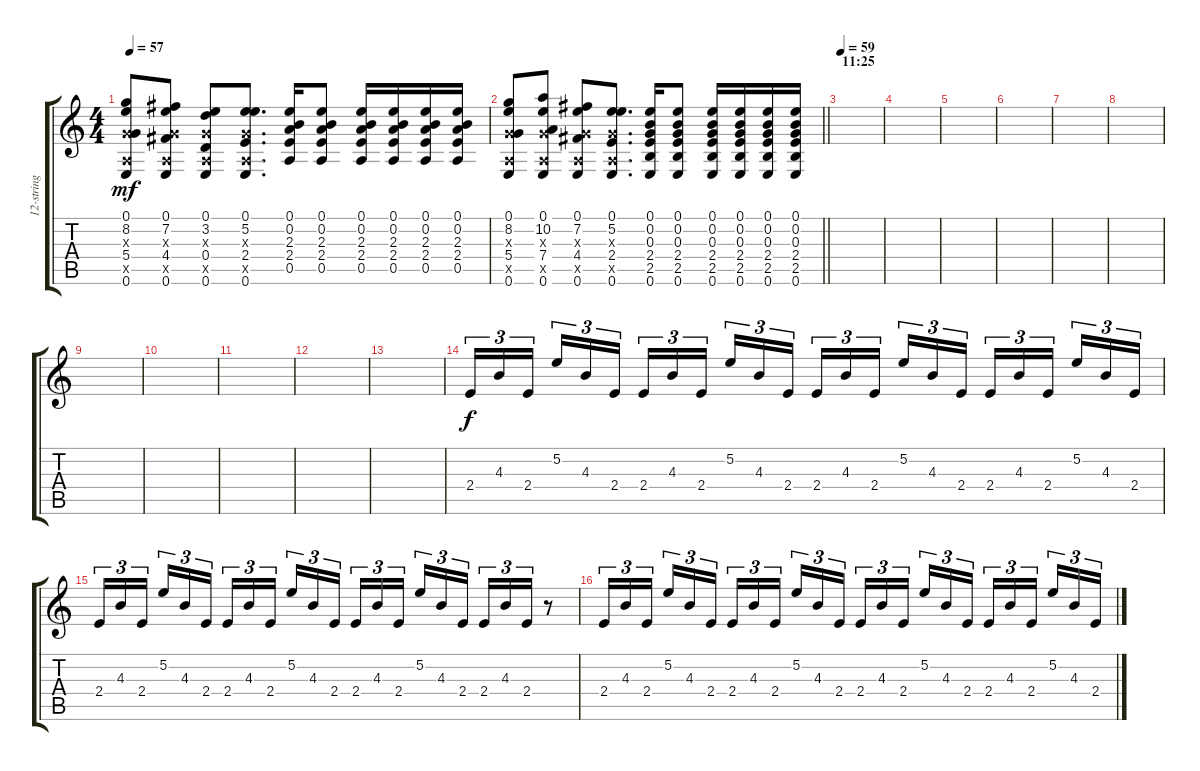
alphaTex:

\track ("12-string guitar" "12-string ") {instrument acousticguitarsteel}
\staff {score tabs}
\tuning (E4 B3 G3 D3 A2 E2) {hide}
\ts (4 4)
\tempo 57
\clef g2
\ks c
(0.1 8.2 0.3{x} 5.4 0.5{x} 0.6).8{dy mf} (0.1 7.2 0.3{x} 4.4 0.5{x} 0.6).8 (0.1 3.2 0.3{x} 0.4 0.5{x} 0.6).8 (0.1 5.2 0.3{x} 2.4 0.5{x} 0.6).8{d} (0.1 0.2 2.3 2.4 0.5).16 (0.1 0.2 2.3 2.4 0.5).8 (0.1 0.2 2.3 2.4 0.5).16 (0.1 0.2 2.3 2.4 0.5).16 (0.1 0.2 2.3 2.4 0.5).16 (0.1 0.2 2.3 2.4 0.5).16 |
\barLineRight lightlight
(0.1 8.2 0.3{x} 5.4 0.5{x} 0.6).8 (0.1 10.2 0.3{x} 7.4 0.5{x} 0.6).8 (0.1 7.2 0.3{x} 4.4 0.5{x} 0.6).8 (0.1 5.2 0.3{x} 2.4 0.5{x} 0.6).8{d} (0.1 0.2 0.3 2.4 2.5 0.6).16 (0.1 0.2 0.3 2.4 2.5 0.6).8 (0.1 0.2 0.3 2.4 2.5 0.6).16 (0.1 0.2 0.3 2.4 2.5 0.6).16 (0.1 0.2 0.3 2.4 2.5 0.6).16 (0.1 0.2 0.3 2.4 2.5 0.6).16 |
\section ("" "11:25")
\tempo 59
|
|
|
|
|
|
|
|
|
|
|
2.4.16{tu (3 2) dy f} 4.3.16{tu (3 2)} 2.4.16{tu (3 2) beam splitsecondary} 5.2.16{tu (3 2)} 4.3.16{tu (3 2)} 2.4.16{tu (3 2)} 2.4.16{tu (3 2)} 4.3.16{tu (3 2)} 2.4.16{tu (3 2) beam splitsecondary} 5.2.16{tu (3 2)} 4.3.16{tu (3 2)} 2.4.16{tu (3 2)} 2.4.16{tu (3 2)} 4.3.16{tu (3 2)} 2.4.16{tu (3 2) beam splitsecondary} 5.2.16{tu (3 2)} 4.3.16{tu (3 2)} 2.4.16{tu (3 2)} 2.4.16{tu (3 2)} 4.3.16{tu (3 2)} 2.4.16{tu (3 2) beam splitsecondary} 5.2.16{tu (3 2)} 4.3.16{tu (3 2)} 2.4.16{tu (3 2)} |
2.4.16{tu (3 2)} 4.3.16{tu (3 2)} 2.4.16{tu (3 2) beam splitsecondary} 5.2.16{tu (3 2)} 4.3.16{tu (3 2)} 2.4.16{tu (3 2)} 2.4.16{tu (3 2)} 4.3.16{tu (3 2)} 2.4.16{tu (3 2) beam splitsecondary} 5.2.16{tu (3 2)} 4.3.16{tu (3 2)} 2.4.16{tu (3 2)} 2.4.16{tu (3 2)} 4.3.16{tu (3 2)} 2.4.16{tu (3 2) beam splitsecondary} 5.2.16{tu (3 2)} 4.3.16{tu (3 2)} 2.4.16{tu (3 2)} 2.4.16{tu (3 2)} 4.3.16{tu (3 2)} 2.4.16{tu (3 2)} r.8 |
2.4.16{tu (3 2)} 4.3.16{tu (3 2)} 2.4.16{tu (3 2) beam splitsecondary} 5.2.16{tu (3 2)} 4.3.16{tu (3 2)} 2.4.16{tu (3 2)} 2.4.16{tu (3 2)} 4.3.16{tu (3 2)} 2.4.16{tu (3 2) beam splitsecondary} 5.2.16{tu (3 2)} 4.3.16{tu (3 2)} 2.4.16{tu (3 2)} 2.4.16{tu (3 2)} 4.3.16{tu (3 2)} 2.4.16{tu (3 2) beam splitsecondary} 5.2.16{tu (3 2)} 4.3.16{tu (3 2)} 2.4.16{tu (3 2)} 2.4.16{tu (3 2)} 4.3.16{tu (3 2)} 2.4.16{tu (3 2) beam splitsecondary} 5.2.16{tu (3 2)} 4.3.16{tu (3 2)} 2.4.16{tu (3 2)}
